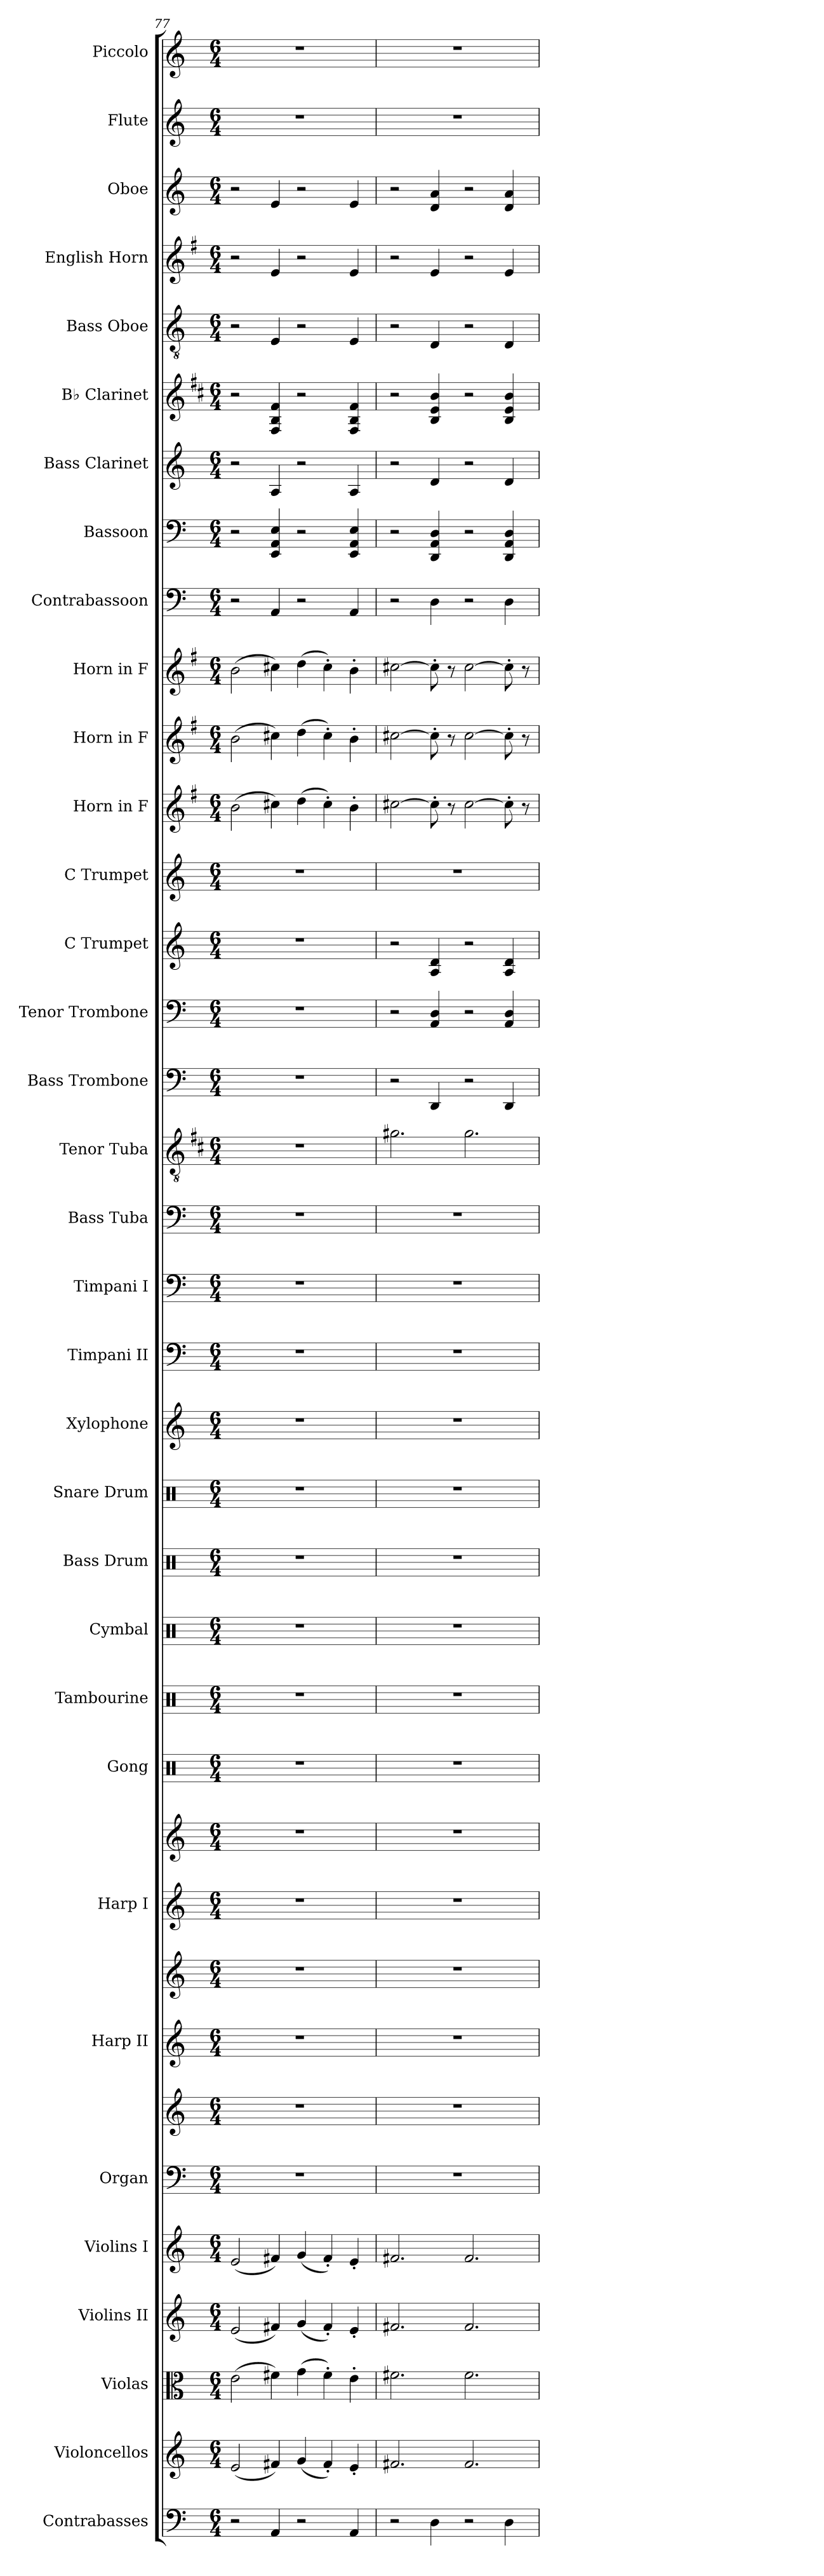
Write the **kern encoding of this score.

**kern	**kern	**kern	**kern	**kern	**kern	**kern	**kern	**kern	**kern	**kern	**kern	**kern	**kern	**kern	**kern	**kern	**kern	**kern	**kern	**kern	**kern	**kern	**kern	**kern	**kern	**kern	**kern	**kern	**kern	**kern	**kern	**kern	**kern	**kern	**kern	**kern
*part34	*part33	*part32	*part31	*part30	*part29	*part29	*part28	*part28	*part27	*part27	*part26	*part25	*part24	*part23	*part22	*part21	*part20	*part19	*part18	*part17	*part16	*part15	*part14	*part13	*part12	*part11	*part10	*part9	*part8	*part7	*part6	*part5	*part4	*part3	*part2	*part1
*staff37	*staff36	*staff35	*staff34	*staff33	*staff32	*staff31	*staff30	*staff29	*staff28	*staff27	*staff26	*staff25	*staff24	*staff23	*staff22	*staff21	*staff20	*staff19	*staff18	*staff17	*staff16	*staff15	*staff14	*staff13	*staff12	*staff11	*staff10	*staff9	*staff8	*staff7	*staff6	*staff5	*staff4	*staff3	*staff2	*staff1
*I"Contrabasses	*I"Violoncellos	*I"Violas	*I"Violins II	*I"Violins I	*I"Organ	*	*I"Harp II	*	*I"Harp I	*	*I"Gong	*I"Tambourine	*I"Cymbal	*I"Bass Drum	*I"Snare Drum	*I"Xylophone	*I"Timpani II	*I"Timpani I	*I"Bass Tuba	*I"Tenor Tuba	*I"Bass Trombone	*I"Tenor Trombone	*I"C Trumpet	*I"C Trumpet	*I"Horn in F	*I"Horn in F	*I"Horn in F	*I"Contrabassoon	*I"Bassoon	*I"Bass Clarinet	*I"B♭ Clarinet	*I"Bass Oboe	*I"English Horn	*I"Oboe	*I"Flute	*I"Piccolo
*I'Cbs.	*I'Vcs.	*I'Vlas.	*I'Vlns.	*I'Vlns.	*I'Org.	*	*I'Hrp.	*	*I'Hrp.	*	*	*I'Tamb.	*I'Cym.	*I'B. Dr.	*I'Sn. Dr.	*I'Xyl.	*I'Timp.	*I'Timp.	*I'Tba.	*	*I'B. Tbn.	*I'T. Tbn.	*I'C Tpt.	*I'C Tpt.	*	*	*	*I'Cbsn.	*I'Bsn.	*I'B. Cl.	*I'B♭ Cl.	*	*I'E. Hn.	*I'Ob.	*I'Fl.	*I'Picc.
*clefF4	*clefG2	*clefC3	*clefG2	*clefG2	*clefF4	*clefG2	*clefG2	*clefG2	*clefG2	*clefG2	*clefX	*clefX	*clefX	*clefX	*clefX	*clefG2	*clefF4	*clefF4	*clefF4	*clefGv2	*clefF4	*clefF4	*clefG2	*clefG2	*clefG2	*clefG2	*clefG2	*clefF4	*clefF4	*clefG2	*clefG2	*clefGv2	*clefG2	*clefG2	*clefG2	*clefG2
*ITrd7c12	*	*	*	*	*	*	*	*	*	*	*	*	*	*	*	*ITrd-7c-12	*	*	*	*ITrd1c2	*	*	*	*	*ITrd4c7	*ITrd4c7	*ITrd4c7	*ITrd7c12	*	*ITrd8c14	*ITrd1c2	*	*ITrd4c7	*	*	*ITrd-7c-12
*k[]	*k[]	*k[]	*k[]	*k[]	*k[]	*k[]	*k[]	*k[]	*k[]	*k[]	*k[]	*k[]	*k[]	*k[]	*k[]	*k[]	*k[]	*k[]	*k[]	*k[]	*k[]	*k[]	*k[]	*k[]	*k[]	*k[]	*k[]	*k[]	*k[]	*k[]	*k[]	*k[]	*k[]	*k[]	*k[]	*k[]
*M6/4	*M6/4	*M6/4	*M6/4	*M6/4	*M6/4	*M6/4	*M6/4	*M6/4	*M6/4	*M6/4	*M6/4	*M6/4	*M6/4	*M6/4	*M6/4	*M6/4	*M6/4	*M6/4	*M6/4	*M6/4	*M6/4	*M6/4	*M6/4	*M6/4	*M6/4	*M6/4	*M6/4	*M6/4	*M6/4	*M6/4	*M6/4	*M6/4	*M6/4	*M6/4	*M6/4	*M6/4
=77	=77	=77	=77	=77	=77	=77	=77	=77	=77	=77	=77	=77	=77	=77	=77	=77	=77	=77	=77	=77	=77	=77	=77	=77	=77	=77	=77	=77	=77	=77	=77	=77	=77	=77	=77	=77
2r	(2e/	(2e\	(2e/	(2e/	1.r	1.r	1.r	1.r	1.r	1.r	1.r	1.r	1.r	1.r	1.r	1.r	1.r	1.r	1.r	1.r	1.r	1.r	1.r	1.r	(2e\	(2e\	(2e\	2r	2r	2r	2r	2r	2r	2r	1.r	1.r
4AAA/	4f#X/)	4f#X\)	4f#X/)	4f#X/)	.	.	.	.	.	.	.	.	.	.	.	.	.	.	.	.	.	.	.	.	4f#X\)	4f#X\)	4f#X\)	4AAA/	4EE/ 4AA/ 4E/	4AA/	4E/ 4A/ 4e/	4E/	4A/	4e/	.	.
2r	(4g/	(4g\	(4g/	(4g/	.	.	.	.	.	.	.	.	.	.	.	.	.	.	.	.	.	.	.	.	(4g\	(4g\	(4g\	2r	2r	2r	2r	2r	2r	2r	.	.
.	4f#'/)	4f#'\)	4f#'/)	4f#'/)	.	.	.	.	.	.	.	.	.	.	.	.	.	.	.	.	.	.	.	.	4f#'\)	4f#'\)	4f#'\)	.	.	.	.	.	.	.	.	.
4AAA/	4e'/	4e'\	4e'/	4e'/	.	.	.	.	.	.	.	.	.	.	.	.	.	.	.	.	.	.	.	.	4e'\	4e'\	4e'\	4AAA/	4EE/ 4AA/ 4E/	4AA/	4E/ 4A/ 4e/	4E/	4A/	4e/	.	.
=78	=78	=78	=78	=78	=78	=78	=78	=78	=78	=78	=78	=78	=78	=78	=78	=78	=78	=78	=78	=78	=78	=78	=78	=78	=78	=78	=78	=78	=78	=78	=78	=78	=78	=78	=78	=78
2r	2.f#X/	2.f#X\	2.f#X/	2.f#X/	1.r	1.r	1.r	1.r	1.r	1.r	1.r	1.r	1.r	1.r	1.r	1.r	1.r	1.r	1.r	2.f#X\	2r	2r	2r	1.r	[2f#X\	[2f#X\	[2f#X\	2r	2r	2r	2r	2r	2r	2r	1.r	1.r
4DD\	.	.	.	.	.	.	.	.	.	.	.	.	.	.	.	.	.	.	.	.	4DD/	4AA/ 4D/	4A/ 4d/	.	8f#'\]	8f#'\]	8f#'\]	4DD\	4DD/ 4AA/ 4D/	4D/	4A/ 4d/ 4a/	4D/	4A/	4d/ 4a/	.	.
.	.	.	.	.	.	.	.	.	.	.	.	.	.	.	.	.	.	.	.	.	.	.	.	.	8r	8r	8r	.	.	.	.	.	.	.	.	.
2r	2.f#/	2.f#\	2.f#/	2.f#/	.	.	.	.	.	.	.	.	.	.	.	.	.	.	.	2.f#\	2r	2r	2r	.	[2f#\	[2f#\	[2f#\	2r	2r	2r	2r	2r	2r	2r	.	.
4DD\	.	.	.	.	.	.	.	.	.	.	.	.	.	.	.	.	.	.	.	.	4DD/	4AA/ 4D/	4A/ 4d/	.	8f#'\]	8f#'\]	8f#'\]	4DD\	4DD/ 4AA/ 4D/	4D/	4A/ 4d/ 4a/	4D/	4A/	4d/ 4a/	.	.
.	.	.	.	.	.	.	.	.	.	.	.	.	.	.	.	.	.	.	.	.	.	.	.	.	8r	8r	8r	.	.	.	.	.	.	.	.	.
=	=	=	=	=	=	=	=	=	=	=	=	=	=	=	=	=	=	=	=	=	=	=	=	=	=	=	=	=	=	=	=	=	=	=	=	=
*-	*-	*-	*-	*-	*-	*-	*-	*-	*-	*-	*-	*-	*-	*-	*-	*-	*-	*-	*-	*-	*-	*-	*-	*-	*-	*-	*-	*-	*-	*-	*-	*-	*-	*-	*-	*-
